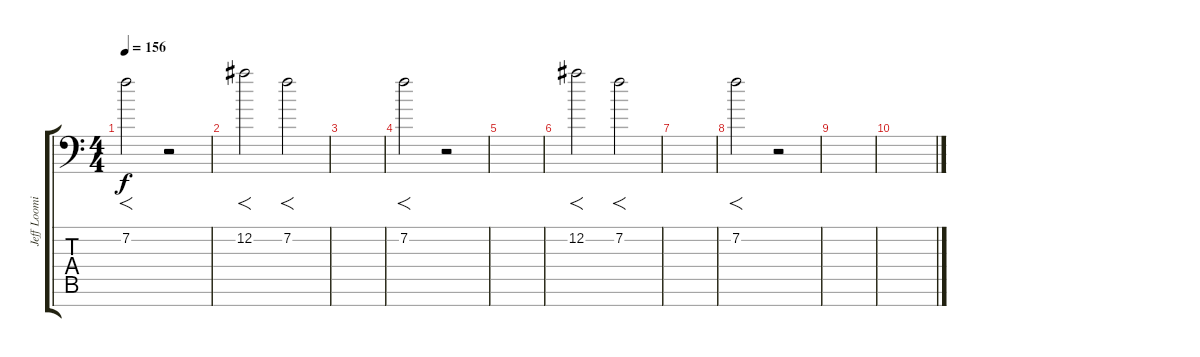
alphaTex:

\track ("Jeff Loomis Lead and Solo" "Jeff Loomi") {instrument distortionguitar}
\staff {score tabs}
\tuning (Eb4 Bb3 Gb3 Db3 Ab2 Eb2 Bb1) {hide}
\ts (4 4)
\tempo 156
\clef f4
\ks c
7.2.2{f dy f} r.2 |
12.2.2{f} 7.2.2{f} |
|
7.2.2{f} r.2 |
|
12.2.2{f} 7.2.2{f} |
|
7.2.2{f} r.2 |
|
\section ("" "")
